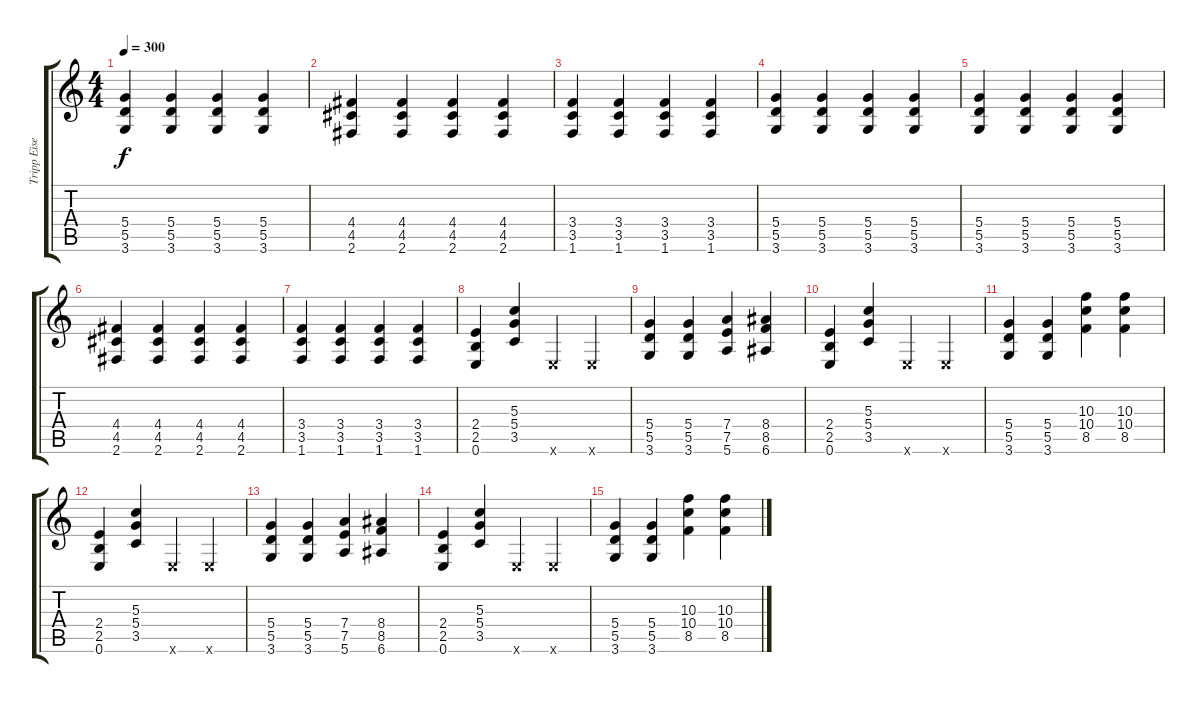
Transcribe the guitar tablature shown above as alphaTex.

\track ("Tripp Eisen" "Tripp Eise") {instrument distortionguitar}
\staff {score tabs}
\tuning (E4 B3 G3 D3 A2 E2) {hide}
\ts (4 4)
\tempo 300
\clef g2
\ks c
(5.4 5.5 3.6).4{dy f} (5.4 5.5 3.6).4 (5.4 5.5 3.6).4 (5.4 5.5 3.6).4 |
(4.4 4.5 2.6).4 (4.4 4.5 2.6).4 (4.4 4.5 2.6).4 (4.4 4.5 2.6).4 |
(3.4 3.5 1.6).4 (3.4 3.5 1.6).4 (3.4 3.5 1.6).4 (3.4 3.5 1.6).4 |
(5.4 5.5 3.6).4 (5.4 5.5 3.6).4 (5.4 5.5 3.6).4 (5.4 5.5 3.6).4 |
(5.4 5.5 3.6).4 (5.4 5.5 3.6).4 (5.4 5.5 3.6).4 (5.4 5.5 3.6).4 |
(4.4 4.5 2.6).4 (4.4 4.5 2.6).4 (4.4 4.5 2.6).4 (4.4 4.5 2.6).4 |
(3.4 3.5 1.6).4 (3.4 3.5 1.6).4 (3.4 3.5 1.6).4 (3.4 3.5 1.6).4 |
(2.4 2.5 0.6).4 (5.3 5.4 3.5).4 0.6{x}.4 0.6{x}.4 |
(5.4 5.5 3.6).4 (5.4 5.5 3.6).4 (7.4 7.5 5.6).4 (8.4 8.5 6.6).4 |
(2.4 2.5 0.6).4 (5.3 5.4 3.5).4 0.6{x}.4 0.6{x}.4 |
(5.4 5.5 3.6).4 (5.4 5.5 3.6).4 (10.3 10.4 8.5).4 (10.3 10.4 8.5).4 |
(2.4 2.5 0.6).4 (5.3 5.4 3.5).4 0.6{x}.4 0.6{x}.4 |
(5.4 5.5 3.6).4 (5.4 5.5 3.6).4 (7.4 7.5 5.6).4 (8.4 8.5 6.6).4 |
(2.4 2.5 0.6).4 (5.3 5.4 3.5).4 0.6{x}.4 0.6{x}.4 |
(5.4 5.5 3.6).4 (5.4 5.5 3.6).4 (10.3 10.4 8.5).4 (10.3 10.4 8.5).4
